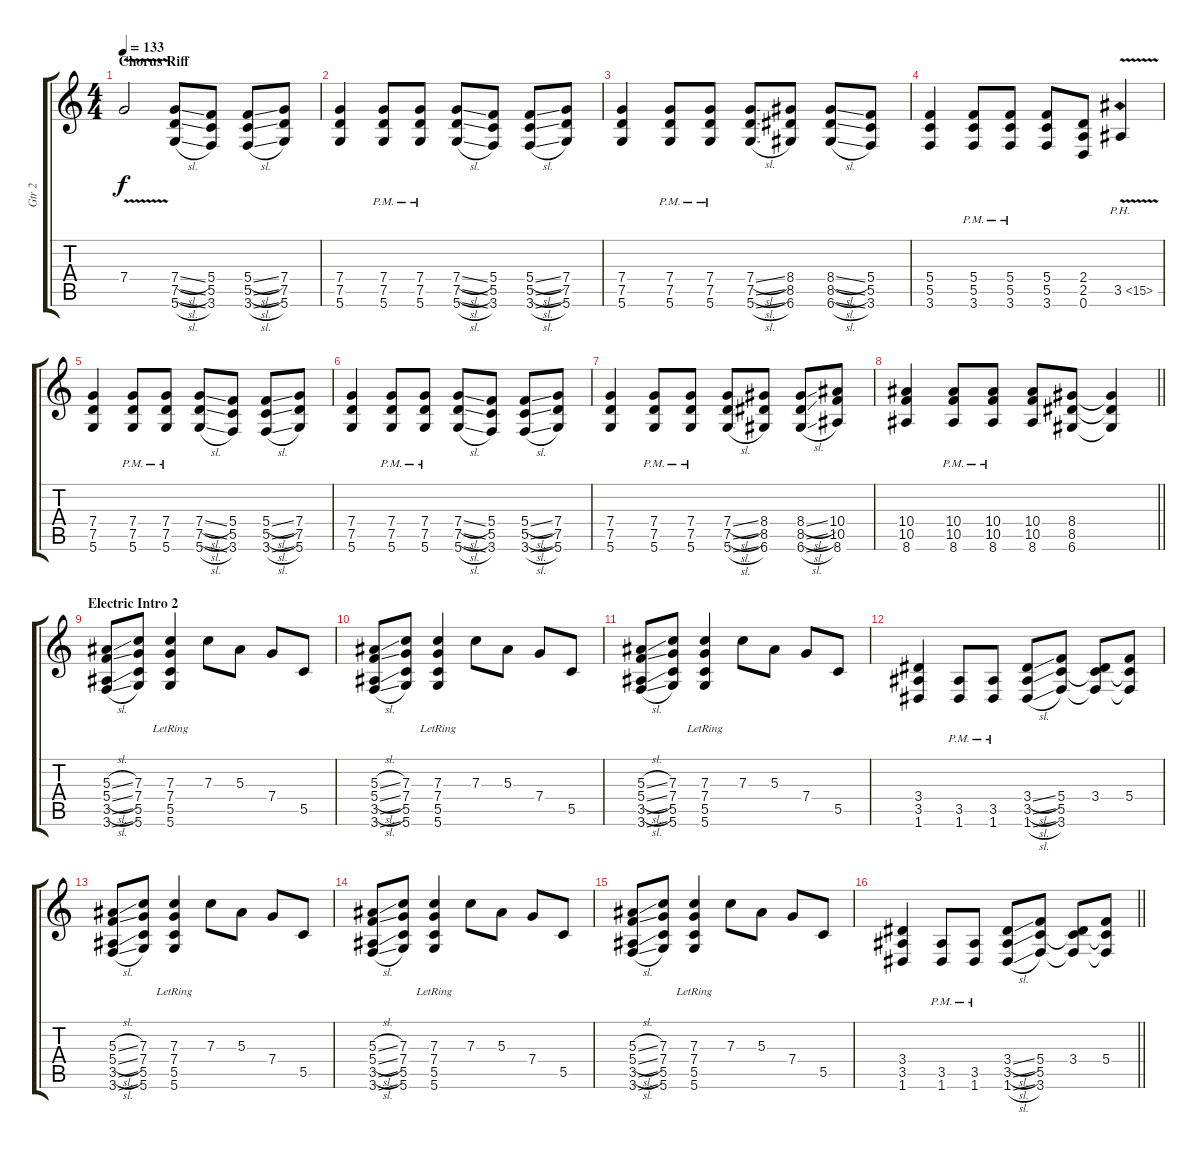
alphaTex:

\track ("Gtr 2" "Gtr 2") {instrument distortionguitar}
\staff {score tabs}
\tuning (D4 A3 F3 C3 G2 D2) {hide}
\ts (4 4)
\section ("" "Chorus Riff")
\tempo 133
\clef g2
\ks c
7.4{v}.2{dy f} (7.4{sl} 7.5{sl} 5.6{sl}).8 (5.4 5.5 3.6).8 (5.4{sl} 5.5{sl} 3.6{sl}).8 (7.4 7.5 5.6).8 |
(7.4 7.5 5.6).4 (7.4{pm} 7.5{pm} 5.6{pm}).8 (7.4{pm} 7.5{pm} 5.6{pm}).8 (7.4{sl} 7.5{sl} 5.6{sl}).8 (5.4 5.5 3.6).8 (5.4{sl} 5.5{sl} 3.6{sl}).8 (7.4 7.5 5.6).8 |
(7.4 7.5 5.6).4 (7.4{pm} 7.5{pm} 5.6{pm}).8 (7.4{pm} 7.5{pm} 5.6{pm}).8 (7.4{sl} 7.5{sl} 5.6{sl}).8 (8.4 8.5 6.6).8 (8.4{sl} 8.5{sl} 6.6{sl}).8 (5.4 5.5 3.6).8 |
(5.4 5.5 3.6).4 (5.4{pm} 5.5{pm} 3.6{pm}).8 (5.4{pm} 5.5{pm} 3.6{pm}).8 (5.4 5.5 3.6).8 (2.4 2.5 0.6).8 3.5{ph 12 v}.4 |
(7.4 7.5 5.6).4 (7.4{pm} 7.5{pm} 5.6{pm}).8 (7.4{pm} 7.5{pm} 5.6{pm}).8 (7.4{sl} 7.5{sl} 5.6{sl}).8 (5.4 5.5 3.6).8 (5.4{sl} 5.5{sl} 3.6{sl}).8 (7.4 7.5 5.6).8 |
(7.4 7.5 5.6).4 (7.4{pm} 7.5{pm} 5.6{pm}).8 (7.4{pm} 7.5{pm} 5.6{pm}).8 (7.4{sl} 7.5{sl} 5.6{sl}).8 (5.4 5.5 3.6).8 (5.4{sl} 5.5{sl} 3.6{sl}).8 (7.4 7.5 5.6).8 |
(7.4 7.5 5.6).4 (7.4{pm} 7.5{pm} 5.6{pm}).8 (7.4{pm} 7.5{pm} 5.6{pm}).8 (7.4{sl} 7.5{sl} 5.6{sl}).8 (8.4 8.5 6.6).8 (8.4{sl} 8.5{sl} 6.6{sl}).8 (10.4 10.5 8.6).8 |
\barLineRight lightlight
(10.4 10.5 8.6).4 (10.4{pm} 10.5{pm} 8.6{pm}).8 (10.4{pm} 10.5{pm} 8.6{pm}).8 (10.4 10.5 8.6).8 (8.4 8.5 6.6).8 (8.4{t} 8.5{t} 6.6{t}).4 |
\section ("" "Electric Intro 2")
(5.3{sl} 5.4{sl} 3.5{sl} 3.6{sl}).8 (7.3 7.4 5.5 5.6).8 (7.3{lr} 7.4{lr} 5.5{lr} 5.6{lr}).4 7.3.8 5.3.8 7.4.8 5.5.8 |
(5.3{sl} 5.4{sl} 3.5{sl} 3.6{sl}).8 (7.3 7.4 5.5 5.6).8 (7.3{lr} 7.4{lr} 5.5{lr} 5.6{lr}).4 7.3.8 5.3.8 7.4.8 5.5.8 |
(5.3{sl} 5.4{sl} 3.5{sl} 3.6{sl}).8 (7.3 7.4 5.5 5.6).8 (7.3{lr} 7.4{lr} 5.5{lr} 5.6{lr}).4 7.3.8 5.3.8 7.4.8 5.5.8 |
(3.4 3.5 1.6).4 (3.5{pm} 1.6{pm}).8 (3.5{pm} 1.6{pm}).8 (3.4{sl} 3.5{sl} 1.6{sl}).8 (5.4 5.5 3.6).8 (3.4 5.5{t} 3.6{t}).8 (5.4 5.5{t} 3.6{t}).8 |
(5.3{sl} 5.4{sl} 3.5{sl} 3.6{sl}).8 (7.3 7.4 5.5 5.6).8 (7.3{lr} 7.4{lr} 5.5{lr} 5.6{lr}).4 7.3.8 5.3.8 7.4.8 5.5.8 |
(5.3{sl} 5.4{sl} 3.5{sl} 3.6{sl}).8 (7.3 7.4 5.5 5.6).8 (7.3{lr} 7.4{lr} 5.5{lr} 5.6{lr}).4 7.3.8 5.3.8 7.4.8 5.5.8 |
(5.3{sl} 5.4{sl} 3.5{sl} 3.6{sl}).8 (7.3 7.4 5.5 5.6).8 (7.3{lr} 7.4{lr} 5.5{lr} 5.6{lr}).4 7.3.8 5.3.8 7.4.8 5.5.8 |
\barLineRight lightlight
(3.4 3.5 1.6).4 (3.5{pm} 1.6{pm}).8 (3.5{pm} 1.6{pm}).8 (3.4{sl} 3.5{sl} 1.6{sl}).8 (5.4 5.5 3.6).8 (3.4 5.5{t} 3.6{t}).8 (5.4 5.5{t} 3.6{t}).8
